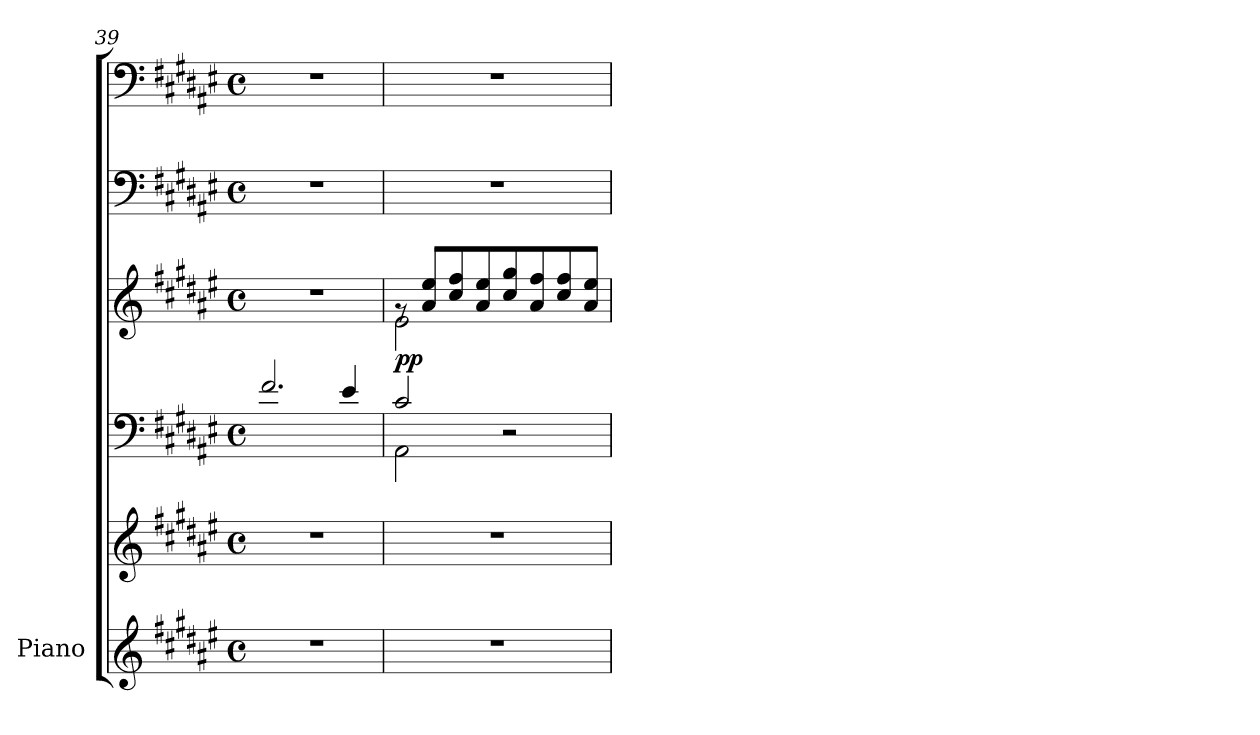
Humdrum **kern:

**kern	**kern	**kern	**kern	**kern	**kern	**dynam
*part1	*part1	*part1	*part1	*part1	*part1	*part1
*staff6	*staff5	*staff4	*staff3	*staff2	*staff1	*staff1/2/3/4/5/6
*I"Piano	*	*	*	*	*	*
*I'Pno.	*	*	*	*	*	*
*clefG2	*clefG2	*clefF4	*clefG2	*clefF4	*clefF4	*
*k[f#c#g#d#a#e#]	*k[f#c#g#d#a#e#]	*k[f#c#g#d#a#e#]	*k[f#c#g#d#a#e#]	*k[f#c#g#d#a#e#]	*k[f#c#g#d#a#e#]	*
*M4/4	*M4/4	*M4/4	*M4/4	*M4/4	*M4/4	*
*met(c)	*met(c)	*met(c)	*met(c)	*met(c)	*met(c)	*
=39	=39	=39	=39	=39	=39	=39
1r	1r	2.f#/	1r	1r	1r	.
.	.	4e#/	.	.	.	.
=40	=40	=40	=40	=40	=40	=40
*	*	*^	*^	*	*	*
!	!	!	!	!	!	!	!	!LO:DY:a=4
1r	1r	2c#/	2AA#\	2e#\	8rg	1r	1r	pp
.	.	.	.	.	8a#/ 8ee#/L	.	.	.
.	.	.	.	.	8cc#/ 8ff#/	.	.	.
.	.	.	.	.	8a#/ 8ee#/	.	.	.
.	.	2r	2ryy	2ryy	8cc#/ 8gg#/	.	.	.
.	.	.	.	.	8a#/ 8ff#/	.	.	.
.	.	.	.	.	8cc#/ 8ff#/	.	.	.
.	.	.	.	.	8a#/ 8ee#/J	.	.	.
*	*	*v	*v	*	*	*	*	*
*	*	*	*v	*v	*	*	*
=	=	=	=	=	=	=
*-	*-	*-	*-	*-	*-	*-
